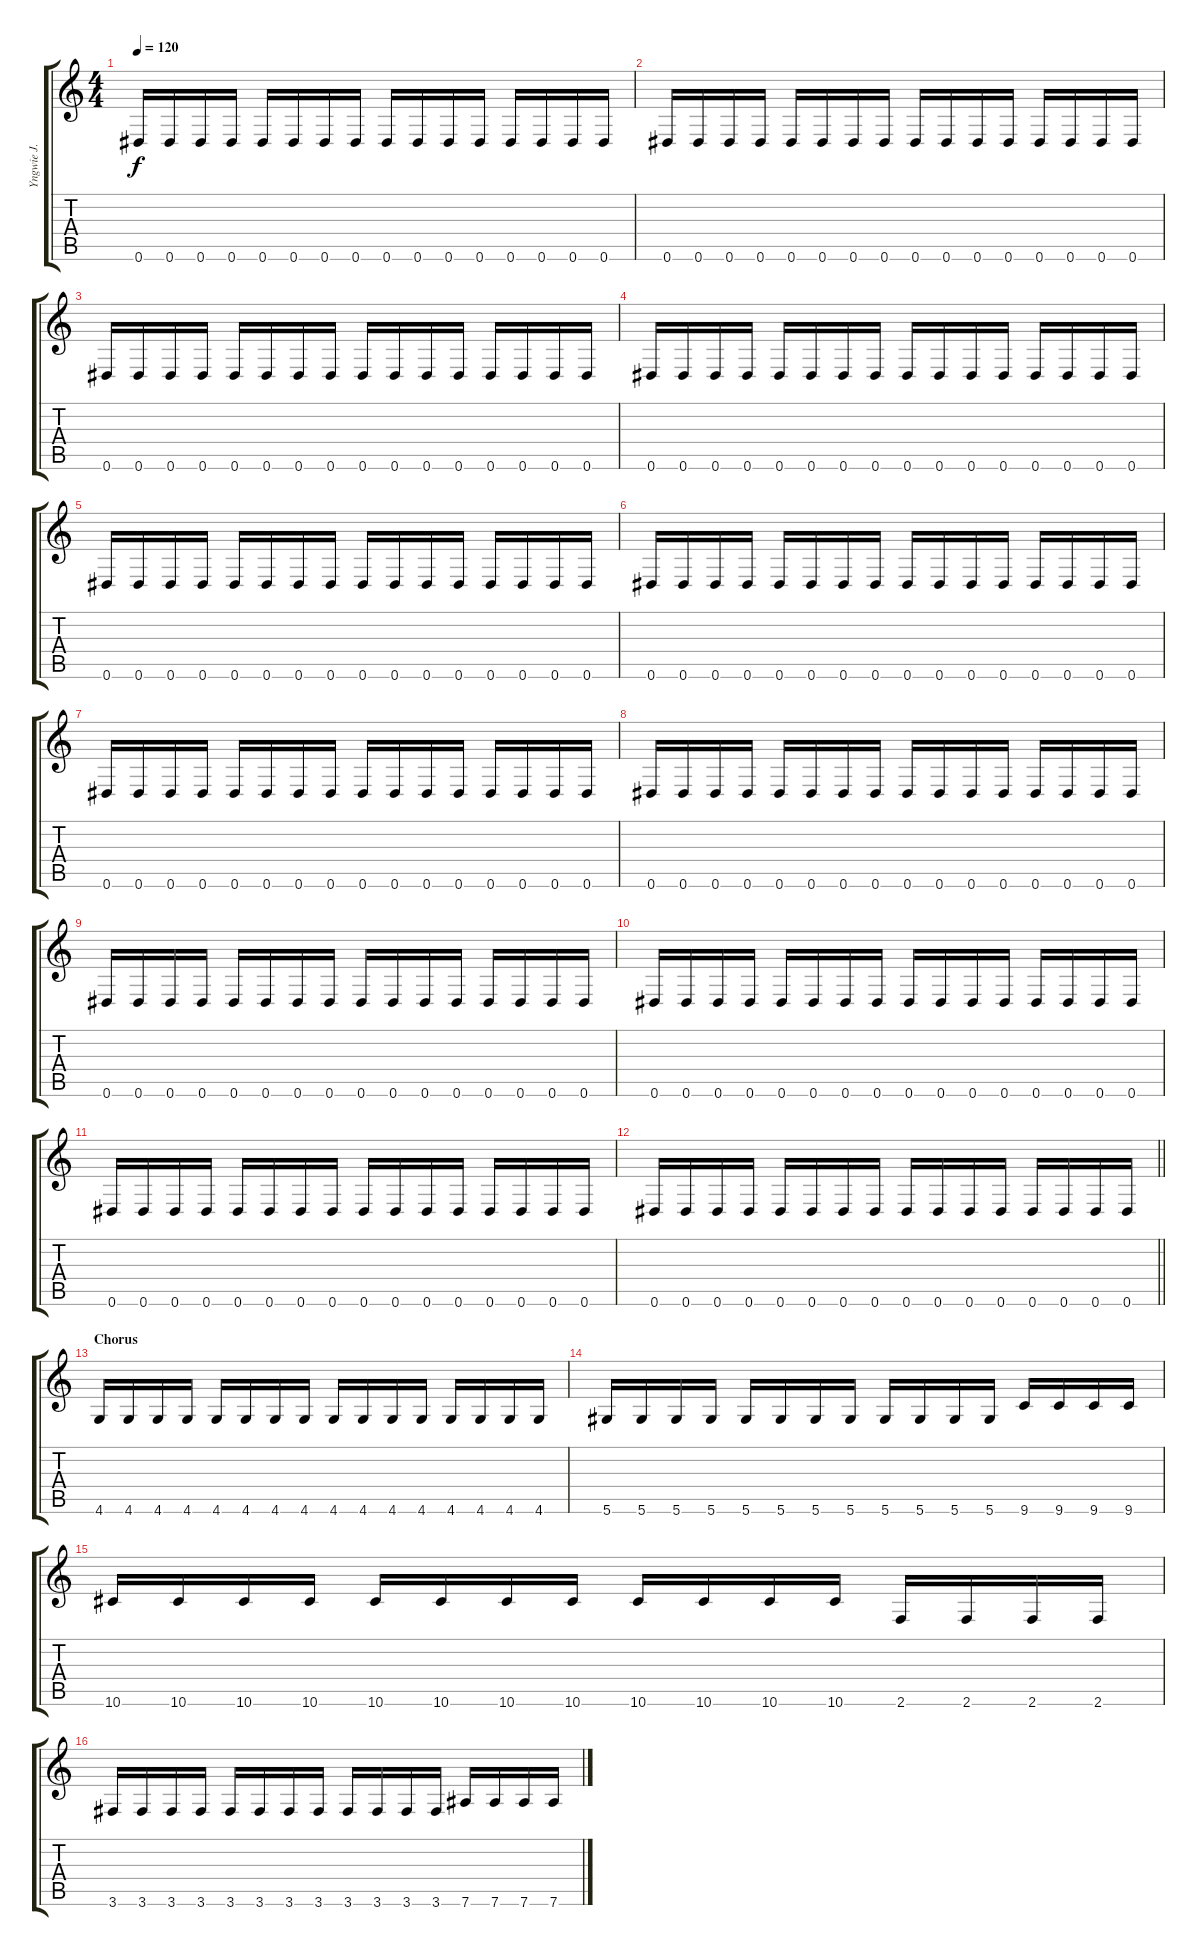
\track ("Yngwie J. Malmsteen" "Yngwie J. ") {instrument distortionguitar}
\staff {score tabs}
\tuning (Eb4 Bb3 Gb3 Db3 Ab2 Eb2) {hide}
\ts (4 4)
\tempo 120
\clef g2
\ks c
0.6.16{dy f} 0.6.16 0.6.16 0.6.16 0.6.16 0.6.16 0.6.16 0.6.16 0.6.16 0.6.16 0.6.16 0.6.16 0.6.16 0.6.16 0.6.16 0.6.16 |
0.6.16 0.6.16 0.6.16 0.6.16 0.6.16 0.6.16 0.6.16 0.6.16 0.6.16 0.6.16 0.6.16 0.6.16 0.6.16 0.6.16 0.6.16 0.6.16 |
0.6.16 0.6.16 0.6.16 0.6.16 0.6.16 0.6.16 0.6.16 0.6.16 0.6.16 0.6.16 0.6.16 0.6.16 0.6.16 0.6.16 0.6.16 0.6.16 |
0.6.16 0.6.16 0.6.16 0.6.16 0.6.16 0.6.16 0.6.16 0.6.16 0.6.16 0.6.16 0.6.16 0.6.16 0.6.16 0.6.16 0.6.16 0.6.16 |
0.6.16 0.6.16 0.6.16 0.6.16 0.6.16 0.6.16 0.6.16 0.6.16 0.6.16 0.6.16 0.6.16 0.6.16 0.6.16 0.6.16 0.6.16 0.6.16 |
0.6.16 0.6.16 0.6.16 0.6.16 0.6.16 0.6.16 0.6.16 0.6.16 0.6.16 0.6.16 0.6.16 0.6.16 0.6.16 0.6.16 0.6.16 0.6.16 |
0.6.16 0.6.16 0.6.16 0.6.16 0.6.16 0.6.16 0.6.16 0.6.16 0.6.16 0.6.16 0.6.16 0.6.16 0.6.16 0.6.16 0.6.16 0.6.16 |
0.6.16 0.6.16 0.6.16 0.6.16 0.6.16 0.6.16 0.6.16 0.6.16 0.6.16 0.6.16 0.6.16 0.6.16 0.6.16 0.6.16 0.6.16 0.6.16 |
0.6.16 0.6.16 0.6.16 0.6.16 0.6.16 0.6.16 0.6.16 0.6.16 0.6.16 0.6.16 0.6.16 0.6.16 0.6.16 0.6.16 0.6.16 0.6.16 |
0.6.16 0.6.16 0.6.16 0.6.16 0.6.16 0.6.16 0.6.16 0.6.16 0.6.16 0.6.16 0.6.16 0.6.16 0.6.16 0.6.16 0.6.16 0.6.16 |
0.6.16 0.6.16 0.6.16 0.6.16 0.6.16 0.6.16 0.6.16 0.6.16 0.6.16 0.6.16 0.6.16 0.6.16 0.6.16 0.6.16 0.6.16 0.6.16 |
\barLineRight lightlight
0.6.16 0.6.16 0.6.16 0.6.16 0.6.16 0.6.16 0.6.16 0.6.16 0.6.16 0.6.16 0.6.16 0.6.16 0.6.16 0.6.16 0.6.16 0.6.16 |
\section ("" "Chorus")
4.6.16 4.6.16 4.6.16 4.6.16 4.6.16 4.6.16 4.6.16 4.6.16 4.6.16 4.6.16 4.6.16 4.6.16 4.6.16 4.6.16 4.6.16 4.6.16 |
5.6.16 5.6.16 5.6.16 5.6.16 5.6.16 5.6.16 5.6.16 5.6.16 5.6.16 5.6.16 5.6.16 5.6.16 9.6.16 9.6.16 9.6.16 9.6.16 |
10.6.16 10.6.16 10.6.16 10.6.16 10.6.16 10.6.16 10.6.16 10.6.16 10.6.16 10.6.16 10.6.16 10.6.16 2.6.16 2.6.16 2.6.16 2.6.16 |
3.6.16 3.6.16 3.6.16 3.6.16 3.6.16 3.6.16 3.6.16 3.6.16 3.6.16 3.6.16 3.6.16 3.6.16 7.6.16 7.6.16 7.6.16 7.6.16
